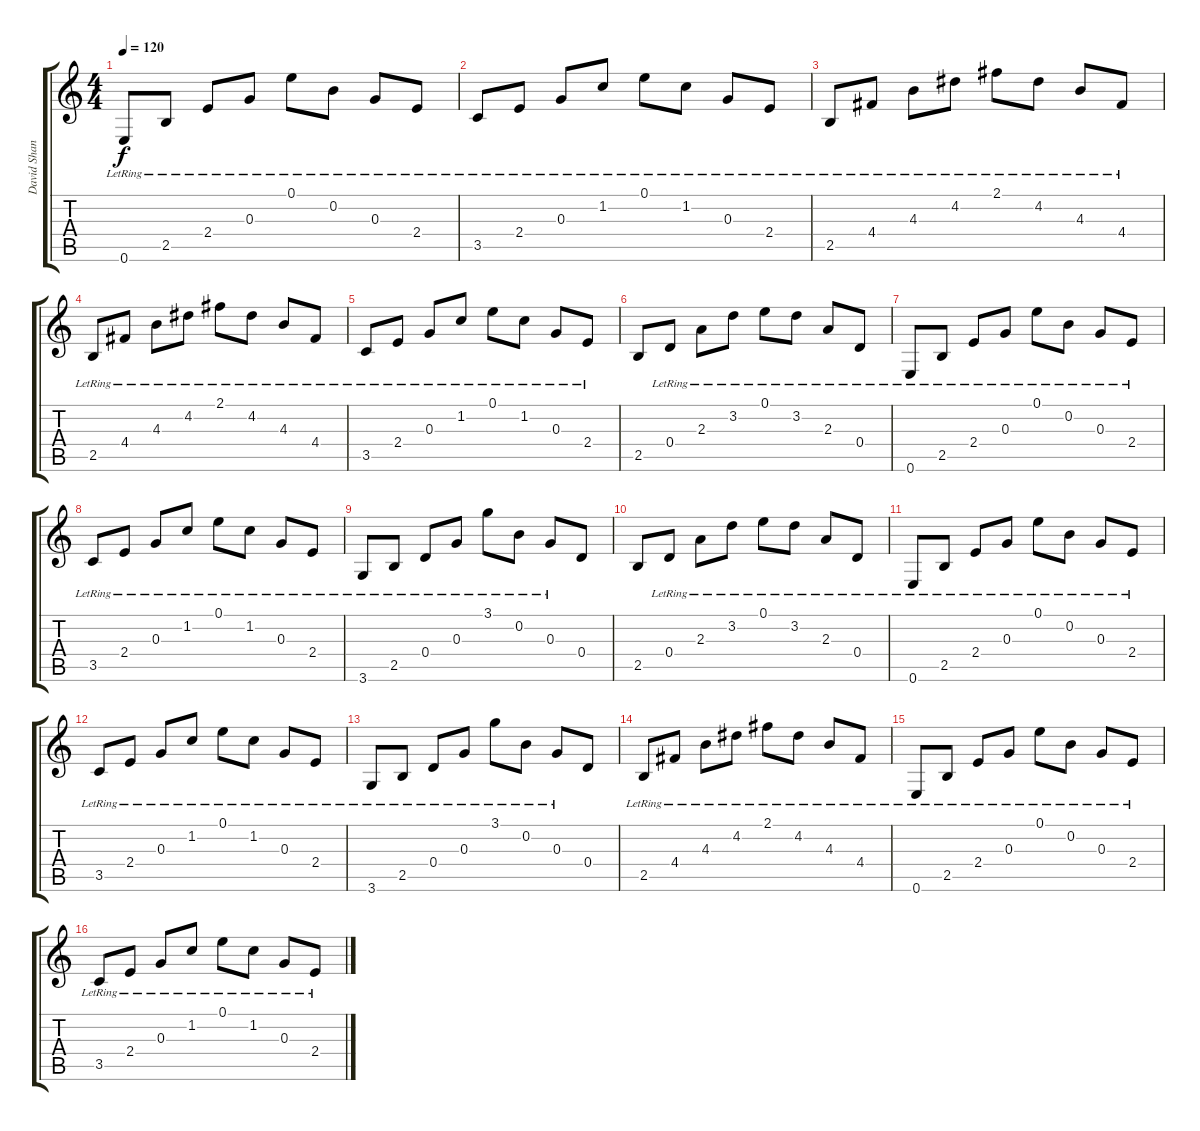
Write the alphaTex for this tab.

\track ("David Shankle acoustic guitar" "David Shan") {instrument acousticguitarsteel}
\staff {score tabs}
\tuning (E4 B3 G3 D3 A2 E2) {hide}
\ts (4 4)
\tempo 120
\clef g2
\ks c
0.6{lr}.8{dy f} 2.5{lr}.8 2.4{lr}.8 0.3{lr}.8 0.1{lr}.8 0.2{lr}.8 0.3{lr}.8 2.4{lr}.8 |
3.5{lr}.8 2.4{lr}.8 0.3{lr}.8 1.2{lr}.8 0.1{lr}.8 1.2{lr}.8 0.3{lr}.8 2.4{lr}.8 |
2.5{lr}.8 4.4{lr}.8 4.3{lr}.8 4.2{lr}.8 2.1{lr}.8 4.2{lr}.8 4.3{lr}.8 4.4{lr}.8 |
2.5{lr}.8 4.4{lr}.8 4.3{lr}.8 4.2{lr}.8 2.1{lr}.8 4.2{lr}.8 4.3{lr}.8 4.4{lr}.8 |
3.5{lr}.8 2.4{lr}.8 0.3{lr}.8 1.2{lr}.8 0.1{lr}.8 1.2{lr}.8 0.3{lr}.8 2.4{lr}.8 |
2.5.8 0.4{lr}.8 2.3{lr}.8 3.2{lr}.8 0.1{lr}.8 3.2{lr}.8 2.3{lr}.8 0.4{lr}.8 |
0.6{lr}.8 2.5{lr}.8 2.4{lr}.8 0.3{lr}.8 0.1{lr}.8 0.2{lr}.8 0.3{lr}.8 2.4{lr}.8 |
3.5{lr}.8 2.4{lr}.8 0.3{lr}.8 1.2{lr}.8 0.1{lr}.8 1.2{lr}.8 0.3{lr}.8 2.4{lr}.8 |
3.6{lr}.8 2.5{lr}.8 0.4{lr}.8 0.3{lr}.8 3.1{lr}.8 0.2{lr}.8 0.3{lr}.8 0.4.8 |
2.5.8 0.4{lr}.8 2.3{lr}.8 3.2{lr}.8 0.1{lr}.8 3.2{lr}.8 2.3{lr}.8 0.4{lr}.8 |
0.6{lr}.8 2.5{lr}.8 2.4{lr}.8 0.3{lr}.8 0.1{lr}.8 0.2{lr}.8 0.3{lr}.8 2.4{lr}.8 |
3.5{lr}.8 2.4{lr}.8 0.3{lr}.8 1.2{lr}.8 0.1{lr}.8 1.2{lr}.8 0.3{lr}.8 2.4{lr}.8 |
3.6{lr}.8 2.5{lr}.8 0.4{lr}.8 0.3{lr}.8 3.1{lr}.8 0.2{lr}.8 0.3{lr}.8 0.4.8 |
2.5{lr}.8 4.4{lr}.8 4.3{lr}.8 4.2{lr}.8 2.1{lr}.8 4.2{lr}.8 4.3{lr}.8 4.4{lr}.8 |
0.6{lr}.8 2.5{lr}.8 2.4{lr}.8 0.3{lr}.8 0.1{lr}.8 0.2{lr}.8 0.3{lr}.8 2.4{lr}.8 |
3.5{lr}.8 2.4{lr}.8 0.3{lr}.8 1.2{lr}.8 0.1{lr}.8 1.2{lr}.8 0.3{lr}.8 2.4{lr}.8
